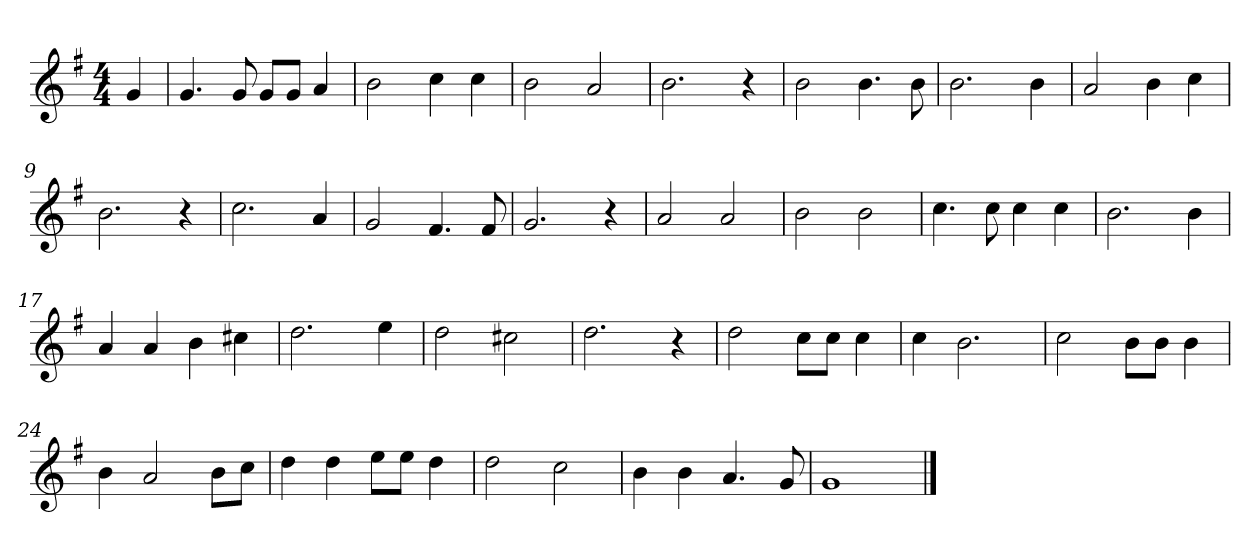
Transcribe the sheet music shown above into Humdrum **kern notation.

**kern
*part1
*staff1
*clefG2
*k[f#]
*G:
*M4/4
=1
4g
=2
4.g
8g
8g/L
8g/J
4a
=3
2b
4cc
4cc
=4
2b
2a
=5
2.b
4r
=6
2b
4.b
8b
=7
2.b
4b
=8
2a
4b
4cc
=9
2.b
4r
=10
2.cc
4a
=11
2g
4.f#
8f#
=12
2.g
4r
=13
2a
2a
=14
2b
2b
=15
4.cc
8cc
4cc
4cc
=16
2.b
4b
=17
4a
4a
4b
4cc#X
=18
2.dd
4ee
=19
2dd
2cc#X
=20
2.dd
4r
=21
2dd
8cc\L
8cc\J
4cc
=22
4cc
2.b
=23
2cc
8b\L
8b\J
4b
=24
4b
2a
8b\L
8cc\J
=25
4dd
4dd
8ee\L
8ee\J
4dd
=26
2dd
2cc
=27
4b
4b
4.a
8g
=28
1g
==
*-
